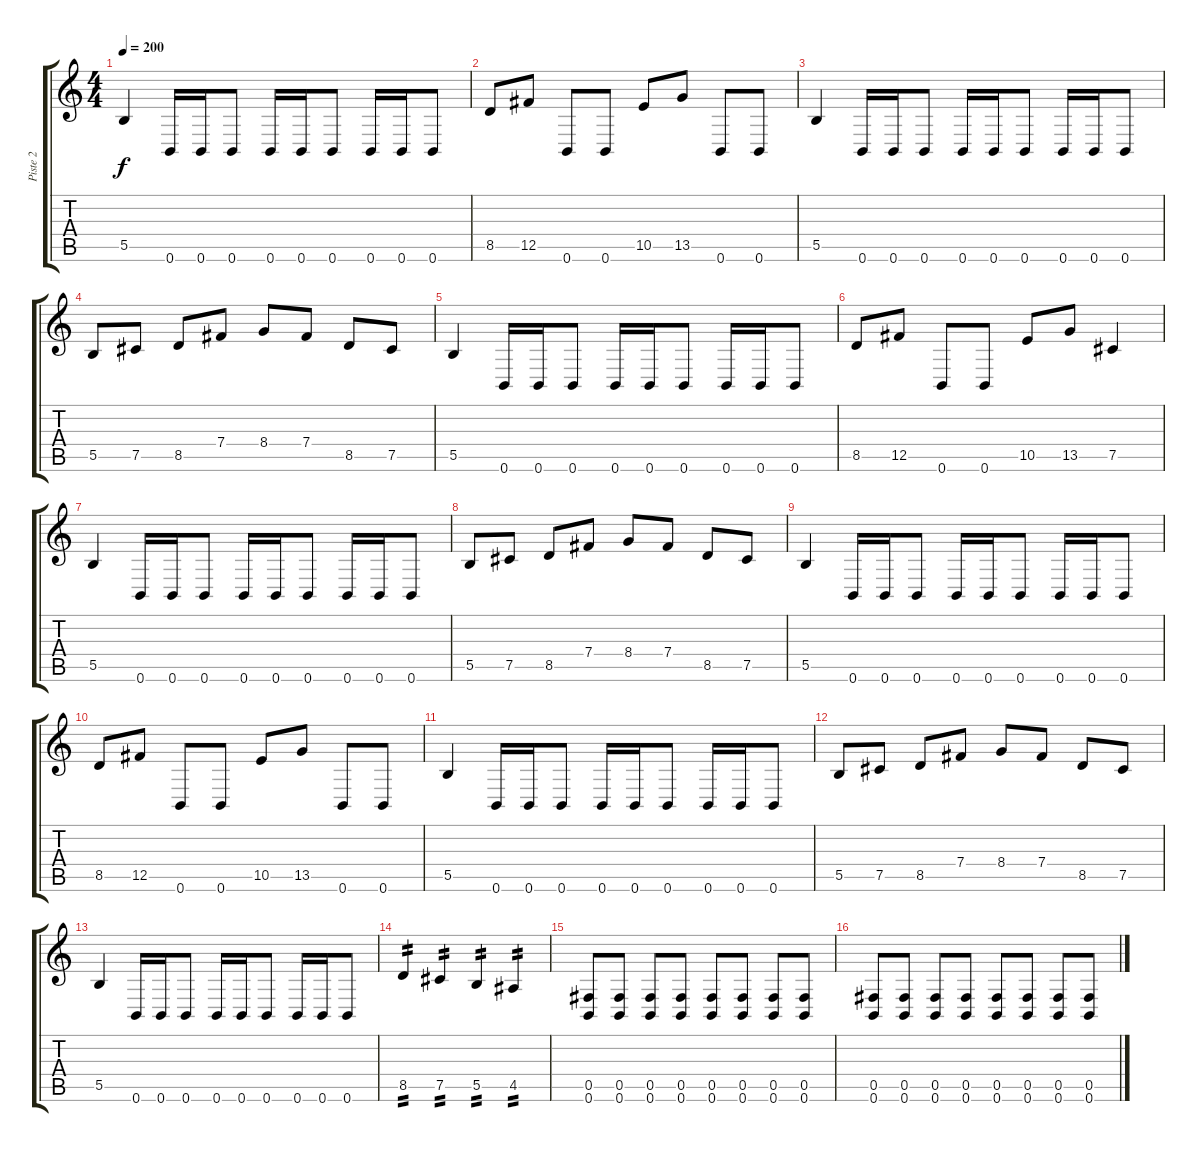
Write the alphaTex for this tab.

\track ("Piste 2" "Piste 2") {instrument distortionguitar}
\staff {score tabs}
\tuning (Db4 Ab3 E3 B2 Gb2 B1) {hide}
\ts (4 4)
\tempo 200
\clef g2
\ks c
5.5.4{dy f} 0.6.16 0.6.16 0.6.8 0.6.16 0.6.16 0.6.8 0.6.16 0.6.16 0.6.8 |
8.5.8 12.5.8 0.6.8 0.6.8 10.5.8 13.5.8 0.6.8 0.6.8 |
5.5.4 0.6.16 0.6.16 0.6.8 0.6.16 0.6.16 0.6.8 0.6.16 0.6.16 0.6.8 |
5.5.8 7.5.8 8.5.8 7.4.8 8.4.8 7.4.8 8.5.8 7.5.8 |
5.5.4 0.6.16 0.6.16 0.6.8 0.6.16 0.6.16 0.6.8 0.6.16 0.6.16 0.6.8 |
8.5.8 12.5.8 0.6.8 0.6.8 10.5.8 13.5.8 7.5.4 |
5.5.4 0.6.16 0.6.16 0.6.8 0.6.16 0.6.16 0.6.8 0.6.16 0.6.16 0.6.8 |
5.5.8 7.5.8 8.5.8 7.4.8 8.4.8 7.4.8 8.5.8 7.5.8 |
5.5.4 0.6.16 0.6.16 0.6.8 0.6.16 0.6.16 0.6.8 0.6.16 0.6.16 0.6.8 |
8.5.8 12.5.8 0.6.8 0.6.8 10.5.8 13.5.8 0.6.8 0.6.8 |
5.5.4 0.6.16 0.6.16 0.6.8 0.6.16 0.6.16 0.6.8 0.6.16 0.6.16 0.6.8 |
5.5.8 7.5.8 8.5.8 7.4.8 8.4.8 7.4.8 8.5.8 7.5.8 |
5.5.4 0.6.16 0.6.16 0.6.8 0.6.16 0.6.16 0.6.8 0.6.16 0.6.16 0.6.8 |
8.5.4{tp 2} 7.5.4{tp 2} 5.5.4{tp 2} 4.5.4{tp 2} |
(0.5 0.6).8 (0.5 0.6).8 (0.5 0.6).8 (0.5 0.6).8 (0.5 0.6).8 (0.5 0.6).8 (0.5 0.6).8 (0.5 0.6).8 |
(0.5 0.6).8 (0.5 0.6).8 (0.5 0.6).8 (0.5 0.6).8 (0.5 0.6).8 (0.5 0.6).8 (0.5 0.6).8 (0.5 0.6).8
